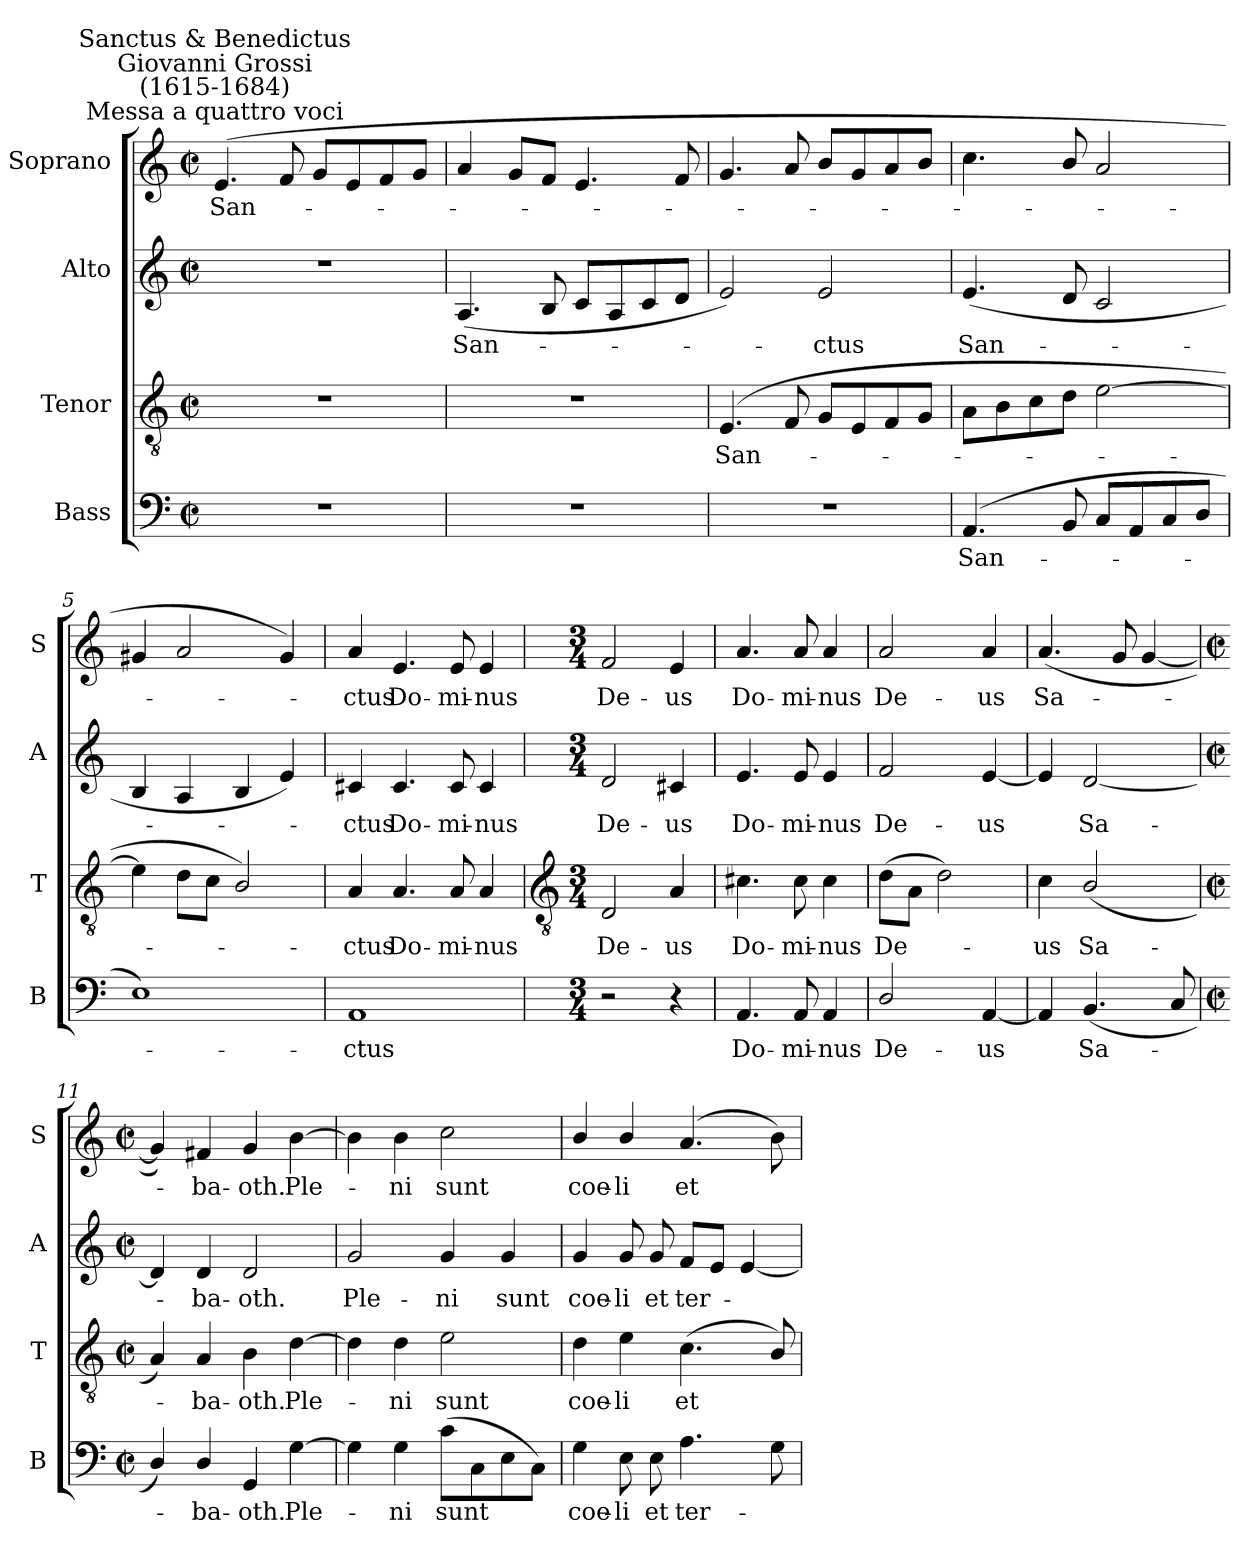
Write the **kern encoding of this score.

**kern	**text	**kern	**text	**kern	**text	**kern	**text
*part4	*part4	*part3	*part3	*part2	*part2	*part1	*part1
*staff4	*staff4	*staff3	*staff3	*staff2	*staff2	*staff1	*staff1
*I"Bass	*	*I"Tenor	*	*I"Alto	*	*I"Soprano	*
*I'B	*	*I'T	*	*I'A	*	*I'S	*
*clefF4	*	*clefGv2	*	*clefG2	*	*clefG2	*
*k[]	*	*k[]	*	*k[]	*	*k[]	*
*C:	*	*C:	*	*C:	*	*C:	*
*M2/2	*	*M2/2	*	*M2/2	*	*M2/2	*
*met(c|)	*	*met(c|)	*	*met(c|)	*	*met(c|)	*
=1	=1	=1	=1	=1	=1	=1	=1
!	!	!	!	!	!	!LO:TX:a:cj:t=Messa a quattro voci	!
!	!	!	!	!	!	!LO:TX:a:cj:t=Giovanni Grossi\n(1615-1684)	!
!	!	!	!	!	!	!LO:TX:a:cj:t=Sanctus & Benedictus	!
!	!	!	!	!	!	!	!LO:LY:b
1r	.	1r	.	1r	.	(<4.e	San-
.	.	.	.	.	.	8f	.
.	.	.	.	.	.	8gL	.
.	.	.	.	.	.	8e	.
.	.	.	.	.	.	8f	.
.	.	.	.	.	.	8gJ	.
=2	=2	=2	=2	=2	=2	=2	=2
!	!	!	!	!	!LO:LY:b	!	!
1r	.	1r	.	(<4.A	San-	4a	.
.	.	.	.	.	.	8gL	.
.	.	.	.	8B	.	8fJ	.
.	.	.	.	8cL	.	4.e	.
.	.	.	.	8A	.	.	.
.	.	.	.	8c	.	.	.
.	.	.	.	8dJ	.	8f	.
=3	=3	=3	=3	=3	=3	=3	=3
!	!	!	!LO:LY:b	!	!	!	!
1r	.	(>4.E	San-	2e)	.	4.g	.
.	.	8F	.	.	.	8a	.
!	!	!	!	!	!LO:LY:b	!	!
.	.	8GL	.	2e	ctus	8bL	.
.	.	8E	.	.	.	8g	.
.	.	8F	.	.	.	8a	.
.	.	8GJ	.	.	.	8bJ	.
=4	=4	=4	=4	=4	=4	=4	=4
!	!LO:LY:b	!	!	!	!LO:LY:b	!	!
(<4.AA	San-	8AL	.	(<4.e	San-	4.cc	.
.	.	8B	.	.	.	.	.
.	.	8c	.	.	.	.	.
8BB	.	8dJ	.	8d	.	8b/	.
8CL	.	[2e	.	2c	.	2a	.
8AA	.	.	.	.	.	.	.
8C	.	.	.	.	.	.	.
8DJ	.	.	.	.	.	.	.
=5	=5	=5	=5	=5	=5	=5	=5
1E)	.	4e]	.	4B	.	4g#X	.
.	.	8dL	.	4A	.	2a	.
.	.	8cJ	.	.	.	.	.
.	.	2B/)	.	4B	.	.	.
.	.	.	.	4e)	.	4g#)	.
=6	=6	=6	=6	=6	=6	=6	=6
!	!LO:LY:b	!	!LO:LY:b	!	!LO:LY:b	!	!LO:LY:b
1AA	ctus	4A	ctus	4c#X	ctus	4a	ctus
!	!	!	!LO:LY:b	!	!LO:LY:b	!	!LO:LY:b
.	.	4.A	Do-	4.c#	Do-	4.e	Do-
!	!	!	!LO:LY:b	!	!LO:LY:b	!	!LO:LY:b
.	.	8A	-mi-	8c#	-mi-	8e	-mi-
!	!	!	!LO:LY:b	!	!LO:LY:b	!	!LO:LY:b
.	.	4A	-nus	4c#	-nus	4e	-nus
!!LO:LB:g=z
=7	=7	=7	=7	=7	=7	=7	=7
*	*	*clefGv2	*	*	*	*	*
*M3/4	*	*M3/4	*	*M3/4	*	*M3/4	*
!	!	!	!LO:LY:b	!	!LO:LY:b	!	!LO:LY:b
2r	.	2D	De-	2d	De-	2f	De-
!	!	!	!LO:LY:b	!	!LO:LY:b	!	!LO:LY:b
4r	.	4A	-us	4c#X	-us	4e	-us
=8	=8	=8	=8	=8	=8	=8	=8
!	!LO:LY:b	!	!LO:LY:b	!	!LO:LY:b	!	!LO:LY:b
4.AA	Do-	4.c#X	Do-	4.e	Do-	4.a	Do-
!	!LO:LY:b	!	!LO:LY:b	!	!LO:LY:b	!	!LO:LY:b
8AA	-mi-	8c#	-mi-	8e	-mi-	8a	-mi-
!	!LO:LY:b	!	!LO:LY:b	!	!LO:LY:b	!	!LO:LY:b
4AA	-nus	4c#	-nus	4e	-nus	4a	-nus
=9	=9	=9	=9	=9	=9	=9	=9
!	!LO:LY:b	!	!LO:LY:b	!	!LO:LY:b	!	!LO:LY:b
2D/	De-	(>8dL	De-	2f	De-	2a	De-
.	.	8AJ	.	.	.	.	.
.	.	2d)	.	.	.	.	.
!	!LO:LY:b	!	!	!	!LO:LY:b	!	!LO:LY:b
[4AA	-us	.	.	[4e	-us	4a	-us
=10	=10	=10	=10	=10	=10	=10	=10
!	!	!	!LO:LY:b	!	!	!	!LO:LY:b
4AA]	.	4c	us	4e]	.	(<4.a	Sa-
!	!LO:LY:b	!	!LO:LY:b	!	!LO:LY:b	!	!
(<4.BB	Sa-	(<2B/	Sa-	[2d	Sa-	.	.
.	.	.	.	.	.	8g	.
.	.	.	.	.	.	[4g	.
8C	.	.	.	.	.	.	.
=11	=11	=11	=11	=11	=11	=11	=11
*M2/2	*	*M2/2	*	*M2/2	*	*M2/2	*
*met(c|)	*	*met(c|)	*	*met(c|)	*	*met(c|)	*
4D/)	.	4A)	.	4d]	.	4g])	.
!	!LO:LY:b	!	!LO:LY:b	!	!LO:LY:b	!	!LO:LY:b
4D/	ba-	4A	ba-	4d	ba-	4f#X	ba-
!	!LO:LY:b	!	!LO:LY:b	!	!LO:LY:b	!	!LO:LY:b
4GG	-oth.	4B	-oth.	2d	-oth.	4g	-oth.
!	!LO:LY:b	!	!LO:LY:b	!	!	!	!LO:LY:b
[4G	Ple-	[4d	Ple-	.	.	[4b	Ple-
=12	=12	=12	=12	=12	=12	=12	=12
!	!	!	!	!	!LO:LY:b	!	!
4G]	.	4d]	.	2g	Ple-	4b]	.
!	!LO:LY:b	!	!LO:LY:b	!	!	!	!LO:LY:b
4G	ni	4d	ni	.	.	4b	ni
!	!LO:LY:b	!	!LO:LY:b	!	!LO:LY:b	!	!LO:LY:b
(>8cL	sunt	2e	sunt	4g	-ni	2cc	sunt
8C	.	.	.	.	.	.	.
!	!	!	!	!	!LO:LY:b	!	!
8E	.	.	.	4g	sunt	.	.
8CJ)	.	.	.	.	.	.	.
=13	=13	=13	=13	=13	=13	=13	=13
!	!LO:LY:b	!	!LO:LY:b	!	!LO:LY:b	!	!LO:LY:b
4G	coe-	4d	coe-	4g	coe-	4b/	coe-
!	!LO:LY:b	!	!LO:LY:b	!	!LO:LY:b	!	!LO:LY:b
8E	-li	4e	-li	8g	-li	4b/	-li
!	!LO:LY:b	!	!	!	!LO:LY:b	!	!
8E	et	.	.	8g	et	.	.
!	!LO:LY:b	!	!LO:LY:b	!	!LO:LY:b	!	!LO:LY:b
4.A	ter-	(<4.c	et	8fL	ter-	(<4.a	et
.	.	.	.	8eJ	.	.	.
.	.	.	.	[4e	.	.	.
8G	.	8B/)	.	.	.	8b)	.
=	=	=	=	=	=	=	=
*-	*-	*-	*-	*-	*-	*-	*-
